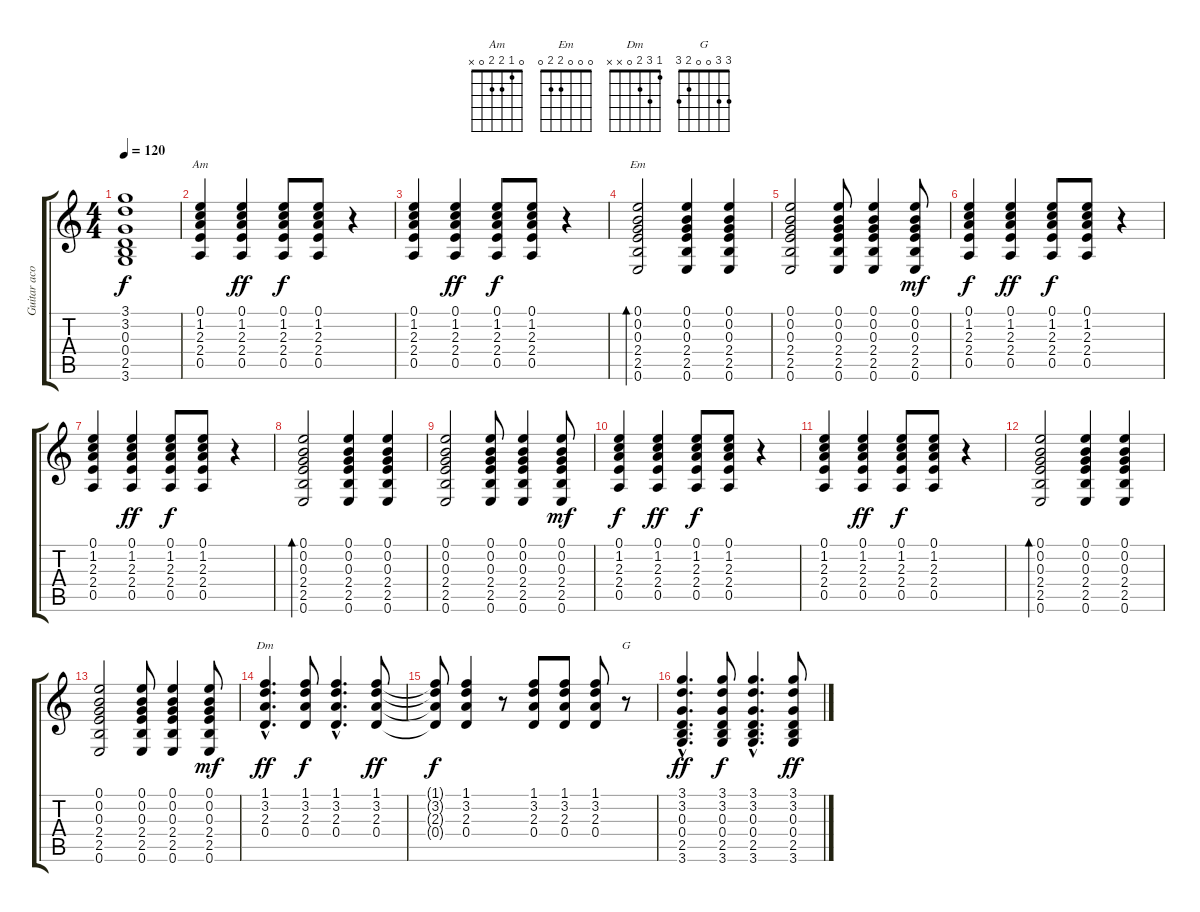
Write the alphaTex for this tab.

\track ("Guitar acoustique" "Guitar aco") {instrument acousticguitarsteel}
\staff {score tabs}
\tuning (E4 B3 G3 D3 A2 E2) {hide}
\chord ("Am" 0 1 2 2 0 x)
\chord ("Em" 0 0 0 2 2 0)
\chord ("Dm" 1 3 2 0 x x)
\chord ("G" 3 3 0 0 2 3)
\ts (4 4)
\tempo 120
\clef g2
\ks c
(3.1{t} 3.2{t} 0.3{t} 0.4{t} 2.5{t} 3.6{t}).1{dy f} |
(0.1 1.2 2.3 2.4 0.5).4{ch "Am"} (0.1 1.2 2.3 2.4 0.5).4{dy ff} (0.1 1.2 2.3 2.4 0.5).8{dy f} (0.1 1.2 2.3 2.4 0.5).8 r.4 |
(0.1 1.2 2.3 2.4 0.5).4 (0.1 1.2 2.3 2.4 0.5).4{dy ff} (0.1 1.2 2.3 2.4 0.5).8{dy f} (0.1 1.2 2.3 2.4 0.5).8 r.4 |
(0.1 0.2 0.3 2.4 2.5 0.6).2{bd 120 ch "Em"} (0.1 0.2 0.3 2.4 2.5 0.6).4 (0.1 0.2 0.3 2.4 2.5 0.6).4 |
(0.1 0.2 0.3 2.4 2.5 0.6).2 (0.1 0.2 0.3 2.4 2.5 0.6).8 (0.1 0.2 0.3 2.4 2.5 0.6).4 (0.1 0.2 0.3 2.4 2.5 0.6).8{dy mf} |
(0.1 1.2 2.3 2.4 0.5).4{dy f} (0.1 1.2 2.3 2.4 0.5).4{dy ff} (0.1 1.2 2.3 2.4 0.5).8{dy f} (0.1 1.2 2.3 2.4 0.5).8 r.4 |
(0.1 1.2 2.3 2.4 0.5).4 (0.1 1.2 2.3 2.4 0.5).4{dy ff} (0.1 1.2 2.3 2.4 0.5).8{dy f} (0.1 1.2 2.3 2.4 0.5).8 r.4 |
(0.1 0.2 0.3 2.4 2.5 0.6).2{bd 120} (0.1 0.2 0.3 2.4 2.5 0.6).4 (0.1 0.2 0.3 2.4 2.5 0.6).4 |
(0.1 0.2 0.3 2.4 2.5 0.6).2 (0.1 0.2 0.3 2.4 2.5 0.6).8 (0.1 0.2 0.3 2.4 2.5 0.6).4 (0.1 0.2 0.3 2.4 2.5 0.6).8{dy mf} |
(0.1 1.2 2.3 2.4 0.5).4{dy f} (0.1 1.2 2.3 2.4 0.5).4{dy ff} (0.1 1.2 2.3 2.4 0.5).8{dy f} (0.1 1.2 2.3 2.4 0.5).8 r.4 |
(0.1 1.2 2.3 2.4 0.5).4 (0.1 1.2 2.3 2.4 0.5).4{dy ff} (0.1 1.2 2.3 2.4 0.5).8{dy f} (0.1 1.2 2.3 2.4 0.5).8 r.4 |
(0.1 0.2 0.3 2.4 2.5 0.6).2{bd 120} (0.1 0.2 0.3 2.4 2.5 0.6).4 (0.1 0.2 0.3 2.4 2.5 0.6).4 |
(0.1 0.2 0.3 2.4 2.5 0.6).2 (0.1 0.2 0.3 2.4 2.5 0.6).8 (0.1 0.2 0.3 2.4 2.5 0.6).4 (0.1 0.2 0.3 2.4 2.5 0.6).8{dy mf} |
(1.1{hac} 3.2{hac} 2.3{hac} 0.4{hac}).4{d ch "Dm" dy ff} (1.1 3.2 2.3 0.4).8{dy f} (1.1{hac} 3.2{hac} 2.3{hac} 0.4{hac}).4{d} (1.1 3.2 2.3 0.4).8{dy ff} |
(1.1{t} 3.2{t} 2.3{t} 0.4{t}).8{dy f} (1.1 3.2 2.3 0.4).4 r.8 (1.1 3.2 2.3 0.4).8 (1.1 3.2 2.3 0.4).8 (1.1 3.2 2.3 0.4).8 r.8{ch "G"} |
(3.1{hac} 3.2{hac} 0.3{hac} 0.4{hac} 2.5{hac} 3.6{hac}).4{d dy ff} (3.1 3.2 0.3 0.4 2.5 3.6).8{dy f} (3.1{hac} 3.2{hac} 0.3{hac} 0.4{hac} 2.5{hac} 3.6{hac}).4{d} (3.1 3.2 0.3 0.4 2.5 3.6).8{dy ff}
